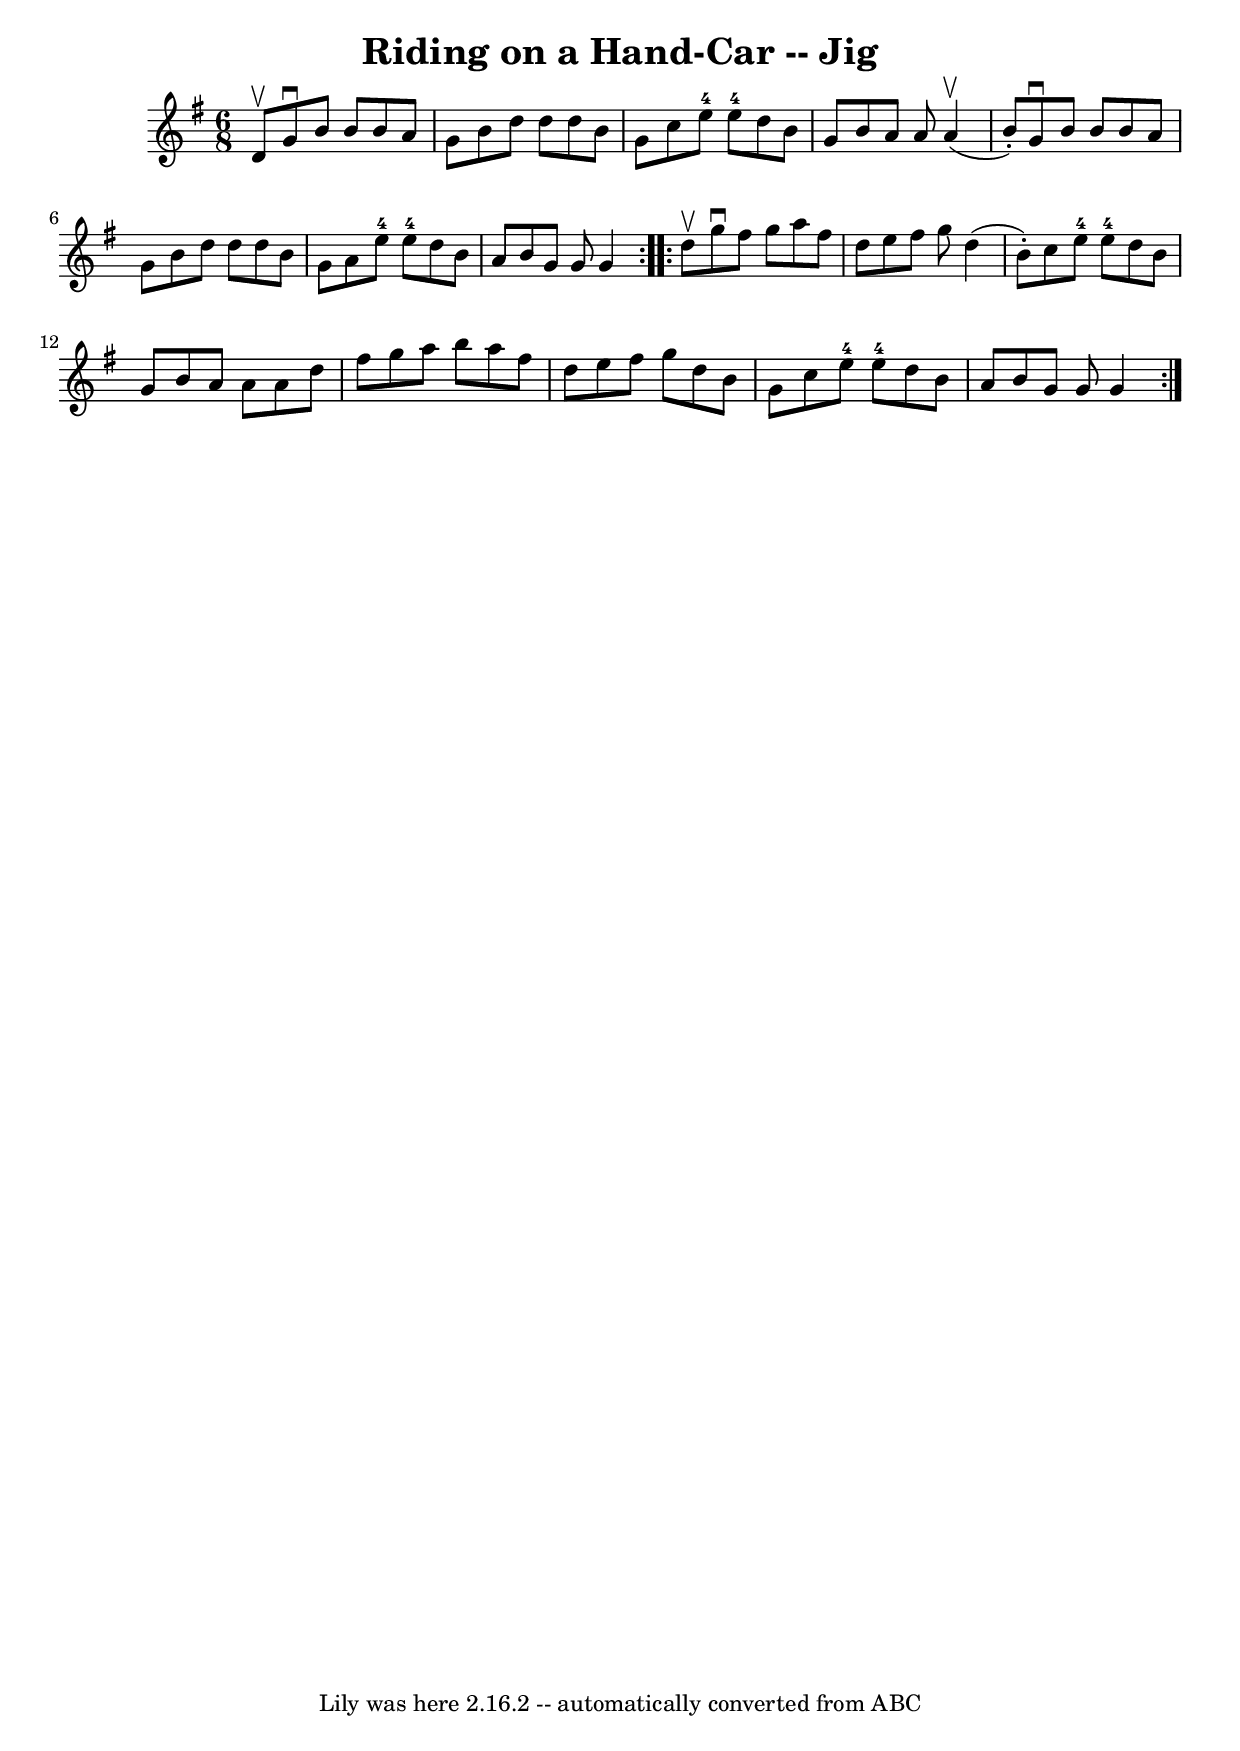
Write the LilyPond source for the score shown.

\version "2.16.2"
\include "Mammoth.ily"
\header {
	%% book = "Ryan's Mammoth Collection"
	crossRefNumber = "1"
	footnotes = ""
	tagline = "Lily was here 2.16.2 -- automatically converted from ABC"
	title = "Riding on a Hand-Car -- Jig"
}
voicedefault =  {


\repeat volta 2 {
\time 6/8 
\key g \major d'8^\upbow |
 g'8^\downbow b'8 b'8    
b'8 a'8 g'8  |
 b'8 d''8 d''8 d''8 b'8 g'8  
|
 c''8 e''8-4 e''8-4 d''8 b'8 g'8  |
 b'8   
 a'8 a'8 a'4^\upbow(b'8 -.) |
 g'8^\downbow b'8 b'8 
 b'8 a'8 g'8  |
 b'8 d''8 d''8 d''8 b'8 g'8  
|
 a'8 e''8-4 e''8-4 d''8 b'8 a'8  |
 b'8    
g'8 g'8 g'4  } \repeat volta 2 { d''8^\upbow |
 g''8 
^\downbow fis''8 g''8 a''8 fis''8 d''8  |
 e''8 fis''8 
 g''8 d''4 (b'8 -.) |
 c''8 e''8-4 e''8-4 d''8   
 b'8 g'8  |
 b'8 a'8 a'8 a'8 d''8 fis''8  |
    
 g''8 a''8 b''8 a''8 fis''8 d''8  |
 e''8 fis''8    
g''8 d''8 b'8 g'8  |
 c''8 e''8-4 e''8-4 d''8    
b'8 a'8  |
 b'8 g'8 g'8 g'4  }   
}

\score{
    <<

	\context Staff="default"
	{
	    \voicedefault 
	}

    >>
	\layout {
	}
	\midi {}
}
